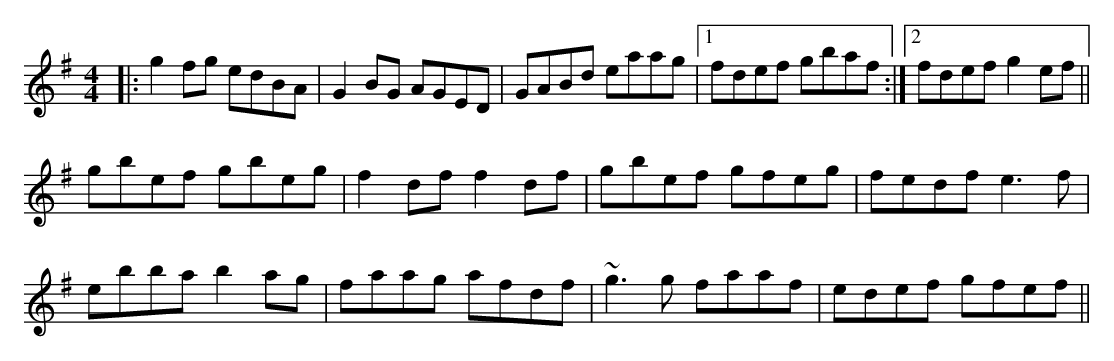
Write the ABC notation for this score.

X:1
M:4/4
K:G
|:g2fg edBA|G2BG AGED|GABd eaag|1 fdef gbaf:|2 fdef g2ef||
gbef gbeg|f2df f2df|gbef gfeg|fedf e3f|
ebba b2ag|faag afdf|~g3g faaf|edef gfef||
